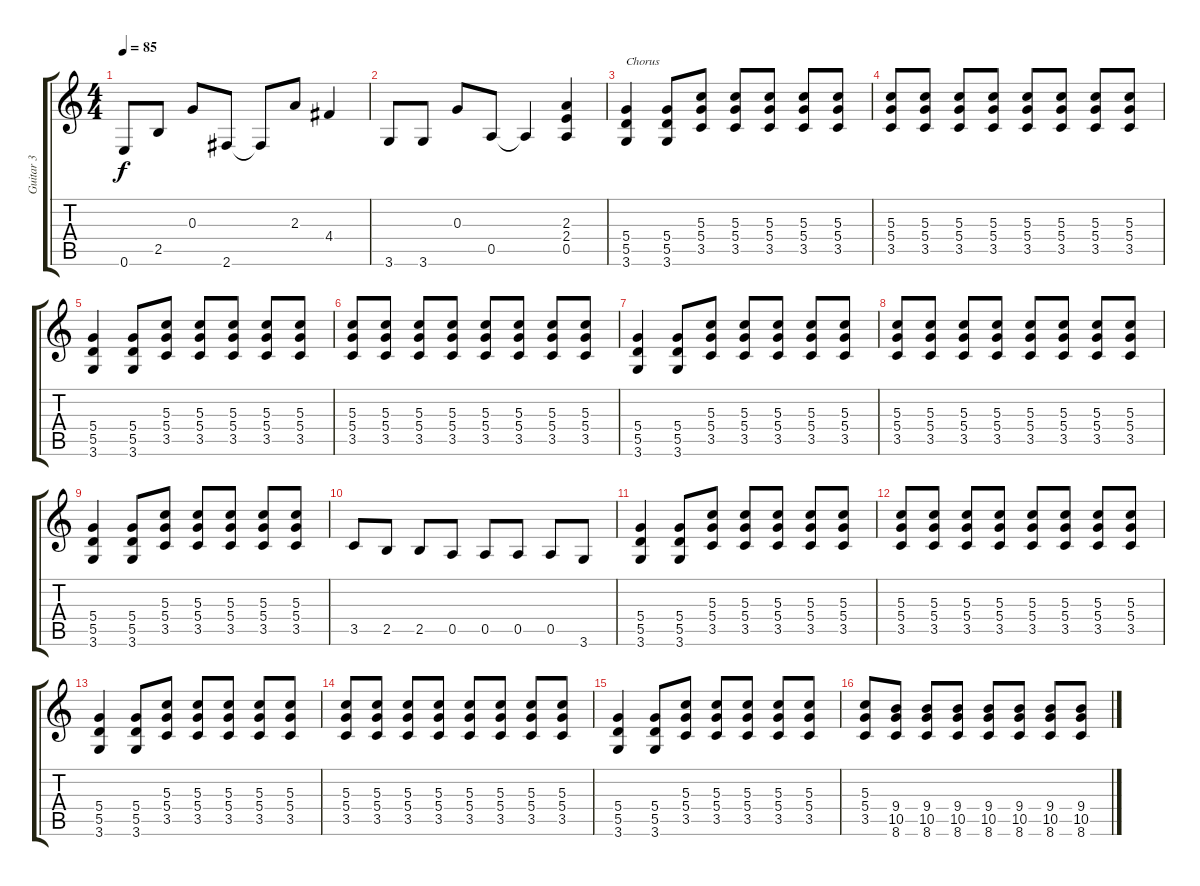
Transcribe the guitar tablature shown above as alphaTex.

\track ("Guitar 3" "Guitar 3") {instrument overdrivenguitar}
\staff {score tabs}
\tuning (E4 B3 G3 D3 A2 E2) {hide}
\ts (4 4)
\tempo 85
\clef g2
\ks c
0.6.8{dy f} 2.5.8 0.3.8 2.6.8 2.6{t}.8 2.3.8 4.4.4 |
3.6.8 3.6.8 0.3.8 0.5.8 0.5{t}.4 (2.3 2.4 0.5).4 |
(5.4 5.5 3.6).4{txt "Chorus"} (5.4 5.5 3.6).8 (5.3 5.4 3.5).8 (5.3 5.4 3.5).8 (5.3 5.4 3.5).8 (5.3 5.4 3.5).8 (5.3 5.4 3.5).8 |
(5.3 5.4 3.5).8 (5.3 5.4 3.5).8 (5.3 5.4 3.5).8 (5.3 5.4 3.5).8 (5.3 5.4 3.5).8 (5.3 5.4 3.5).8 (5.3 5.4 3.5).8 (5.3 5.4 3.5).8 |
(5.4 5.5 3.6).4 (5.4 5.5 3.6).8 (5.3 5.4 3.5).8 (5.3 5.4 3.5).8 (5.3 5.4 3.5).8 (5.3 5.4 3.5).8 (5.3 5.4 3.5).8 |
(5.3 5.4 3.5).8 (5.3 5.4 3.5).8 (5.3 5.4 3.5).8 (5.3 5.4 3.5).8 (5.3 5.4 3.5).8 (5.3 5.4 3.5).8 (5.3 5.4 3.5).8 (5.3 5.4 3.5).8 |
(5.4 5.5 3.6).4 (5.4 5.5 3.6).8 (5.3 5.4 3.5).8 (5.3 5.4 3.5).8 (5.3 5.4 3.5).8 (5.3 5.4 3.5).8 (5.3 5.4 3.5).8 |
(5.3 5.4 3.5).8 (5.3 5.4 3.5).8 (5.3 5.4 3.5).8 (5.3 5.4 3.5).8 (5.3 5.4 3.5).8 (5.3 5.4 3.5).8 (5.3 5.4 3.5).8 (5.3 5.4 3.5).8 |
(5.4 5.5 3.6).4 (5.4 5.5 3.6).8 (5.3 5.4 3.5).8 (5.3 5.4 3.5).8 (5.3 5.4 3.5).8 (5.3 5.4 3.5).8 (5.3 5.4 3.5).8 |
3.5.8 2.5.8 2.5.8 0.5.8 0.5.8 0.5.8 0.5.8 3.6.8 |
(5.4 5.5 3.6).4 (5.4 5.5 3.6).8 (5.3 5.4 3.5).8 (5.3 5.4 3.5).8 (5.3 5.4 3.5).8 (5.3 5.4 3.5).8 (5.3 5.4 3.5).8 |
(5.3 5.4 3.5).8 (5.3 5.4 3.5).8 (5.3 5.4 3.5).8 (5.3 5.4 3.5).8 (5.3 5.4 3.5).8 (5.3 5.4 3.5).8 (5.3 5.4 3.5).8 (5.3 5.4 3.5).8 |
(5.4 5.5 3.6).4 (5.4 5.5 3.6).8 (5.3 5.4 3.5).8 (5.3 5.4 3.5).8 (5.3 5.4 3.5).8 (5.3 5.4 3.5).8 (5.3 5.4 3.5).8 |
(5.3 5.4 3.5).8 (5.3 5.4 3.5).8 (5.3 5.4 3.5).8 (5.3 5.4 3.5).8 (5.3 5.4 3.5).8 (5.3 5.4 3.5).8 (5.3 5.4 3.5).8 (5.3 5.4 3.5).8 |
(5.4 5.5 3.6).4 (5.4 5.5 3.6).8 (5.3 5.4 3.5).8 (5.3 5.4 3.5).8 (5.3 5.4 3.5).8 (5.3 5.4 3.5).8 (5.3 5.4 3.5).8 |
(5.3 5.4 3.5).8 (9.4 10.5 8.6).8 (9.4 10.5 8.6).8 (9.4 10.5 8.6).8 (9.4 10.5 8.6).8 (9.4 10.5 8.6).8 (9.4 10.5 8.6).8 (9.4 10.5 8.6).8
